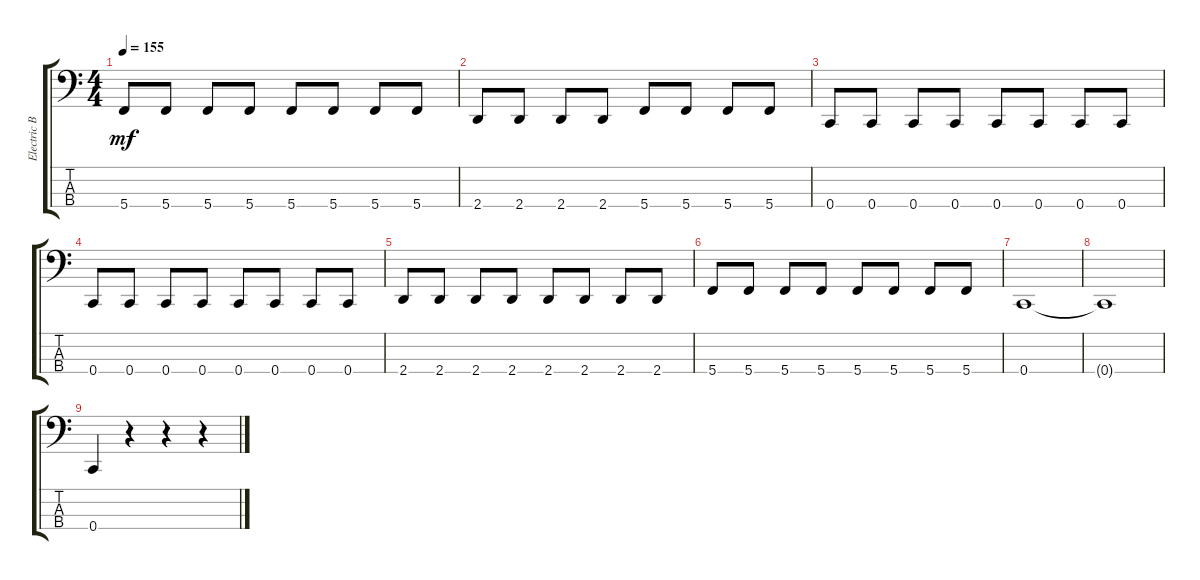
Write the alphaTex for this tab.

\track ("Electric Bass" "Electric B") {instrument electricbassfinger}
\staff {score tabs}
\tuning (F2 C2 G1 C1) {hide}
\ts (4 4)
\tempo 155
\clef f4
\ks c
5.4.8{dy mf} 5.4.8 5.4.8 5.4.8 5.4.8 5.4.8 5.4.8 5.4.8 |
2.4.8 2.4.8 2.4.8 2.4.8 5.4.8 5.4.8 5.4.8 5.4.8 |
0.4.8 0.4.8 0.4.8 0.4.8 0.4.8 0.4.8 0.4.8 0.4.8 |
0.4.8 0.4.8 0.4.8 0.4.8 0.4.8 0.4.8 0.4.8 0.4.8 |
2.4.8 2.4.8 2.4.8 2.4.8 2.4.8 2.4.8 2.4.8 2.4.8 |
5.4.8 5.4.8 5.4.8 5.4.8 5.4.8 5.4.8 5.4.8 5.4.8 |
0.4.1 |
0.4{t}.1 |
0.4.4 r.4 r.4 r.4
